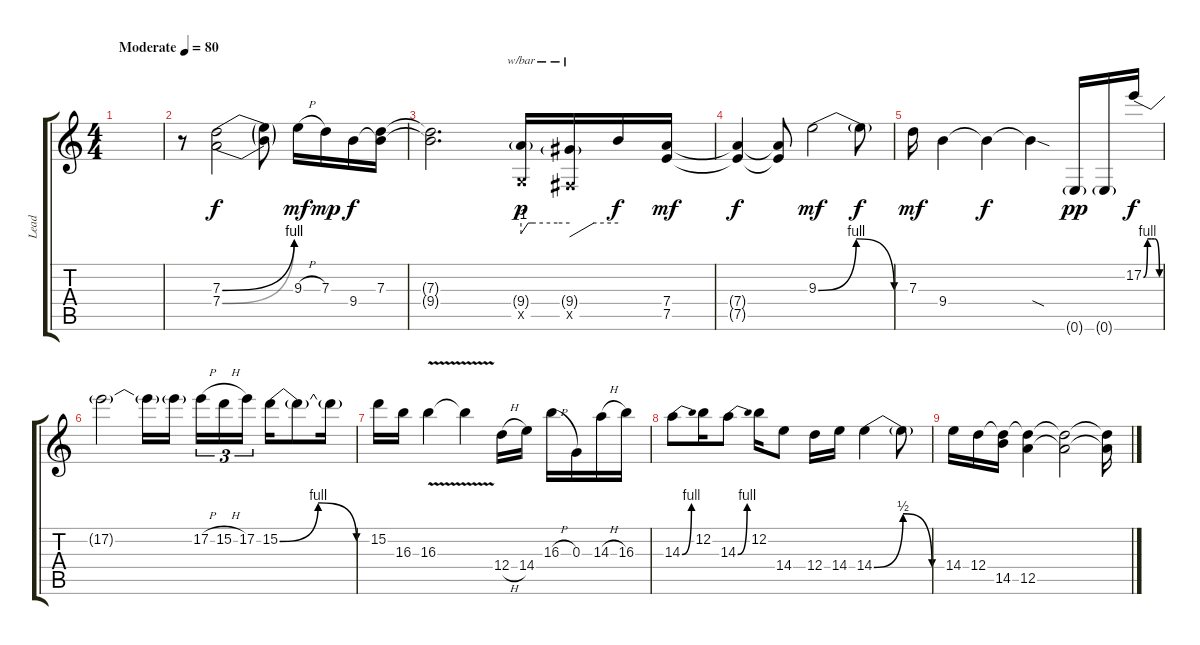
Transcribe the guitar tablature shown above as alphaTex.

\track ("Lead" "Lead") {instrument overdrivenguitar}
\staff {score tabs}
\tuning (E4 B3 G3 D3 A2 E2) {hide}
\ts (4 4)
\tempo (80 "Moderate")
\clef g2
\ks c
|
r.8 (7.3{be (bend 0 0 60 4)} 7.4{be (bend 0 0 60 4)}).2 (7.3{t} 7.4{t}).8 9.3{h}.16{dy mf} 7.3.16{dy mp} 9.4.16{dy f} (7.3 9.4{t}).16 |
(7.3{t} 9.4{t}).2{d} (9.4{g} 0.5{x}).16{tbe (custom default 0 -4 9 0 14 0 45 0 60 0) dy p} (9.4{g} 0.5{x}).16{tbe (custom default 0 -6 30 0 60 0)} 9.4{t}.16{dy f} (7.4 7.5).16{dy mf} |
(7.4{t} 7.5{t}).4{dy f} (7.4{t} 7.5{t}).8 9.3{be (bendrelease 0 0 31 4 45 4 60 0)}.2{dy mf} 9.3{t}.8{dy f} |
7.3.16{dy mf} 9.4.4 9.4{t}.4{dy f} 9.4{sod t}.4 0.6{g}.16{dy pp} 0.6{g}.16 17.2{be (custom 0 0 15 4 30 4 42 4 60 0)}.16{dy f} |
17.2{t}.2 17.2{t}.16 17.2{t}.16{beam splitsecondary} 17.2{h}.16{tu (3 2)} 15.2{h}.16{tu (3 2)} 17.2.16{tu (3 2)} 15.2{be (bendrelease 0 0 15 4 38 4 60 0)}.16 15.2{t}.8 15.2{t}.16 |
15.2.16 16.3.16 16.3{v}.4 16.3{t}.4 12.4{h}.16 14.4.16 16.3{h}.16 0.3.16 14.3{h}.16 16.3.16 |
14.3{be (bend 0 0 60 4)}.8 12.2.16 14.3{be (bend 0 0 60 4)}.8 12.2.16 14.4.8 12.4.16 14.4.16 14.4{be (bendrelease 0 0 15 2 15 2 60 0)}.4 14.4{t}.8 |
14.4.16 12.4.16 (12.4{t} 14.5).16 (12.4{t} 12.5).4 (12.4{t} 12.5{t}).2 (12.4{t} 12.5{t}).16
